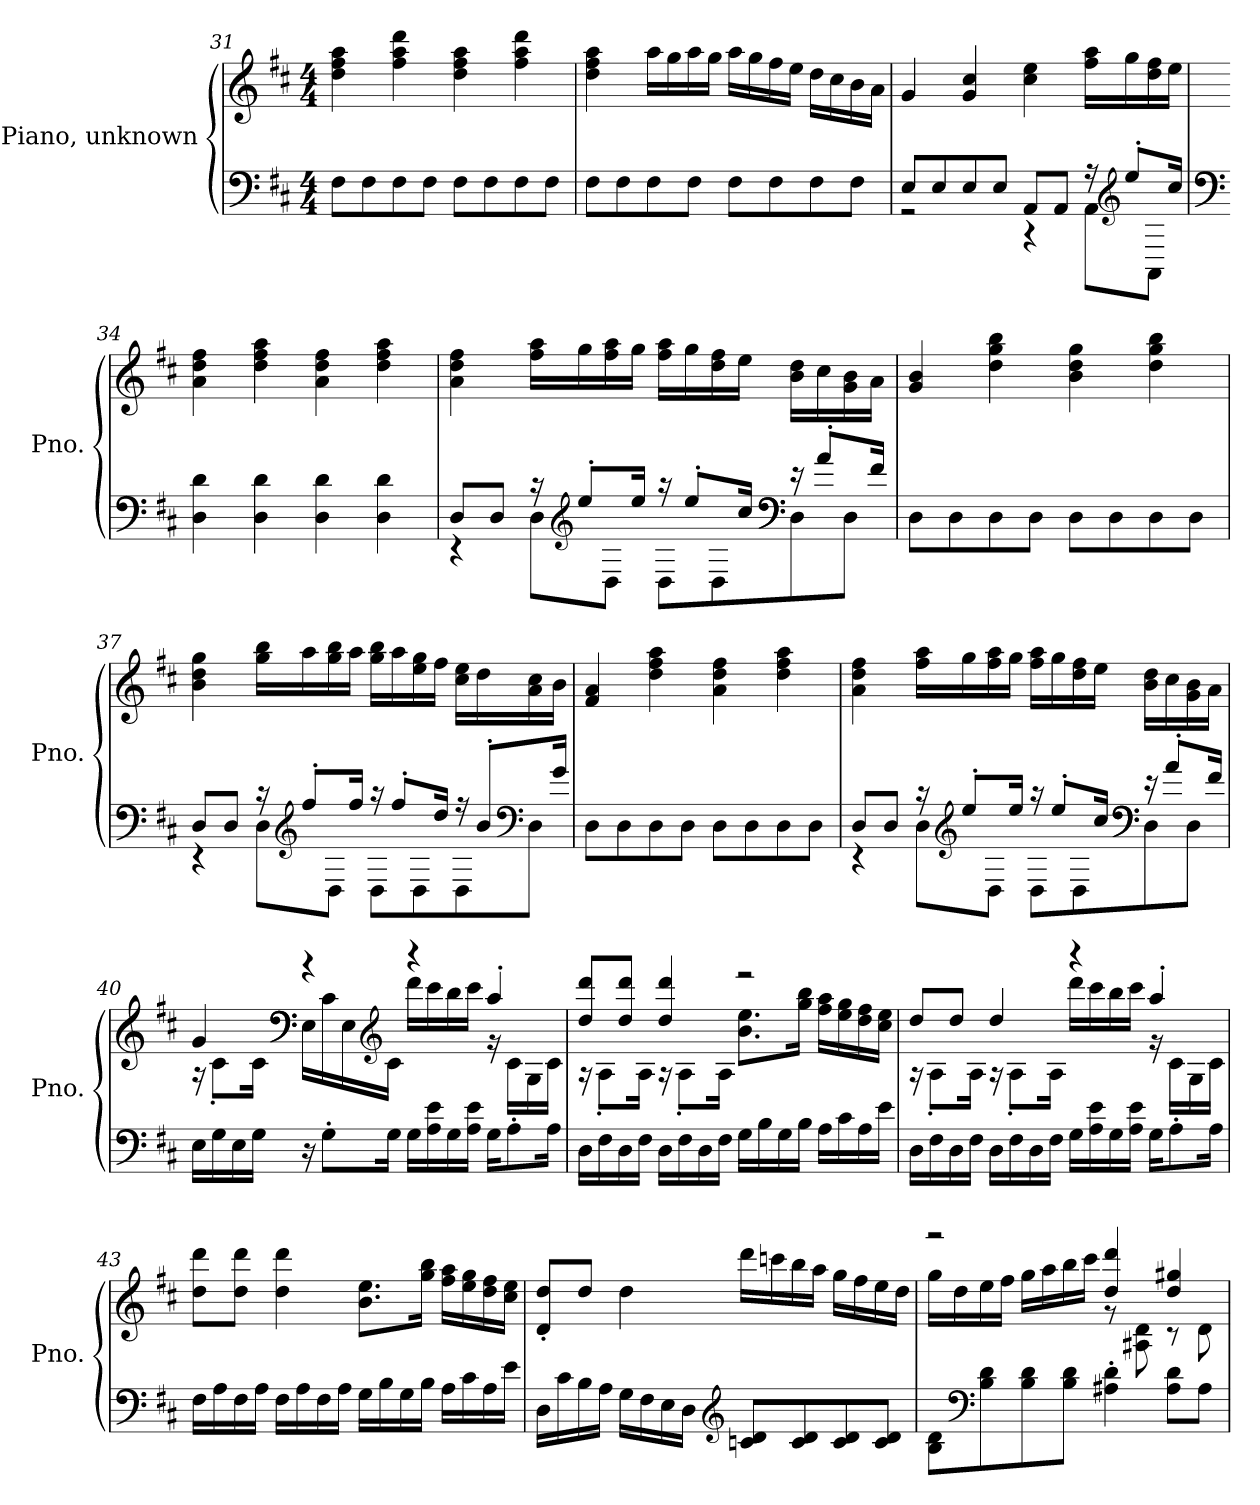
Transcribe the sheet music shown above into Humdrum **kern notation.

**kern	**kern
*part1	*part1
*staff2	*staff1
*I"Piano, unknown	*
*I'Pno.	*
*clefF4	*clefG2
*k[f#c#]	*k[f#c#]
*M4/4	*M4/4
=31	=31
8F#\L	4dd\ 4ff#\ 4aa\
8F#\	.
8F#\	4ff#\ 4aa\ 4ddd\
8F#\J	.
8F#\L	4dd\ 4ff#\ 4aa\
8F#\	.
8F#\	4ff#\ 4aa\ 4ddd\
8F#\J	.
!!LO:PB:g=z
=32	=32
8F#\L	4dd\ 4ff#\ 4aa\
8F#\	.
8F#\	16aa\LL
.	16gg\
8F#\J	16aa\
.	16gg\JJ
8F#\L	16aa\LL
.	16gg\
8F#\	16ff#\
.	16ee\JJ
8F#\	16dd\LL
.	16cc#\
8F#\J	16b\
.	16a\JJ
=33	=33
*^	*
8E/L	2r	4g/
8E/	.	.
8E/	.	4g/ 4cc#/
8E/J	.	.
8AA/L	4r	4cc#\ 4ee\
8AA/J	.	.
16r	8AA\L	16ff#\ 16aa\LL
*clefG2	*	*
8ee'/L	.	16gg\
.	8AA\J	16dd\ 16ff#\
16cc#/Jk	.	16ee\JJ
*v	*v	*
=34	=34
*clefF4	*
4D\ 4d\	4a\ 4dd\ 4ff#\
4D\ 4d\	4dd\ 4ff#\ 4aa\
4D\ 4d\	4a\ 4dd\ 4ff#\
4D\ 4d\	4dd\ 4ff#\ 4aa\
!!LO:LB:g=z
=35	=35
*^	*
8D/L	4r	4a\ 4dd\ 4ff#\
8D/J	.	.
16r	8D\L	16ff#\ 16aa\LL
*clefG2	*	*
8ee'/L	.	16gg\
.	8D\J	16ff#\ 16aa\
16ee/Jk	.	16gg\JJ
16r	8D\L	16ff#\ 16aa\LL
8ee'/L	.	16gg\
.	8D\	16dd\ 16ff#\
16cc#/Jk	.	16ee\JJ
*clefF4	*	*
16r	8D\	16b\ 16dd\LL
8a'/L	.	16cc#\
.	8D\J	16g\ 16b\
16f#/Jk	.	16a\JJ
*v	*v	*
=36	=36
8D\L	4g/ 4b/
8D\	.
8D\	4dd\ 4gg\ 4bb\
8D\J	.
8D\L	4b\ 4dd\ 4gg\
8D\	.
8D\	4dd\ 4gg\ 4bb\
8D\J	.
=37	=37
*^	*
8D/L	4r	4b\ 4dd\ 4gg\
8D/J	.	.
16r	8D\L	16gg\ 16bb\LL
*clefG2	*	*
8ff#'/L	.	16aa\
.	8D\J	16gg\ 16bb\
16ff#/Jk	.	16aa\JJ
16r	8D\L	16gg\ 16bb\LL
8ff#'/L	.	16aa\
.	8D\	16ee\ 16gg\
16dd/Jk	.	16ff#\JJ
16r	8D\	16cc#\ 16ee\LL
8b'/L	.	16dd\
*clefF4	*	*
.	8D\J	16a\ 16cc#\
16g/Jk	.	16b\JJ
*v	*v	*
!!LO:LB:g=z
=38	=38
8D\L	4f#/ 4a/
8D\	.
8D\	4dd\ 4ff#\ 4aa\
8D\J	.
8D\L	4a\ 4dd\ 4ff#\
8D\	.
8D\	4dd\ 4ff#\ 4aa\
8D\J	.
=39	=39
*^	*
8D/L	4r	4a\ 4dd\ 4ff#\
8D/J	.	.
16r	8D\L	16ff#\ 16aa\LL
*clefG2	*	*
8ee'/L	.	16gg\
.	8D\J	16ff#\ 16aa\
16ee/Jk	.	16gg\JJ
16r	8D\L	16ff#\ 16aa\LL
8ee'/L	.	16gg\
.	8D\	16dd\ 16ff#\
16cc#/Jk	.	16ee\JJ
*clefF4	*	*
16r	8D\	16b\ 16dd\LL
8a'/L	.	16cc#\
.	8D\J	16g\ 16b\
16f#/Jk	.	16a\JJ
*v	*v	*
!!LO:LB:g=z
=40	=40
*	*^
16E\LL	4g/	16r
16G\	.	8c#'\L
16E\	.	.
16G\JJ	.	16c#\Jk
*	*clefF4	*
16r	4r	16E\LL
8G'\L	.	16c#\
.	.	16E\
*	*clefG2	*
16G\Jk	.	16c#\JJ
16G\LL	4r	16ddd\LL
16A\ 16e\	.	16ccc#\
16G\	.	16bb\
16A\ 16e\JJ	.	16ccc#\JJ
16G\KL	4aa'/	16r
8A'\	.	16c#\LL
.	.	16G\
16A\Jk	.	16c#\JJ
=41	=41	=41
16D\LL	8dd/ 8ddd/L	16r
16F#\	.	8A'\L
16D\	8dd/ 8ddd/J	.
16F#\JJ	.	16A\Jk
16D\LL	4dd/ 4ddd/	16r
16F#\	.	8A'\L
16D\	.	.
16F#\JJ	.	16A\Jk
16G\LL	2r	8.b\ 8.ee\L
16B\	.	.
16G\	.	.
16B\JJ	.	16gg\ 16bb\Jk
16A\LL	.	16ff#\ 16aa\LL
16c#\	.	16ee\ 16gg\
16A\	.	16dd\ 16ff#\
16e\JJ	.	16cc#\ 16ee\JJ
!!LO:LB:g=z	!!
=42	=42	=42
16D\LL	8dd/L	16r
16F#\	.	8A'\L
16D\	8dd/J	.
16F#\JJ	.	16A\Jk
16D\LL	4dd/	16r
16F#\	.	8A'\L
16D\	.	.
16F#\JJ	.	16A\Jk
16G\LL	4r	16ddd\LL
16A\ 16e\	.	16ccc#\
16G\	.	16bb\
16A\ 16e\JJ	.	16ccc#\JJ
16G\KL	4aa'/	16r
8A'\	.	16c#\LL
.	.	16G\
16A\Jk	.	16c#\JJ
*	*v	*v
=43	=43
16F#\LL	8dd\ 8ddd\L
16A\	.
16F#\	8dd\ 8ddd\J
16A\JJ	.
16F#\LL	4dd\ 4ddd\
16A\	.
16F#\	.
16A\JJ	.
16G\LL	8.b\ 8.ee\L
16B\	.
16G\	.
16B\JJ	16gg\ 16bb\Jk
16A\LL	16ff#\ 16aa\LL
16c#\	16ee\ 16gg\
16A\	16dd\ 16ff#\
16e\JJ	16cc#\ 16ee\JJ
!!LO:LB:g=z
=44	=44
16D\LL	8d/' 8dd/'L
16c#\	.
16B\	8dd/J
16A\JJ	.
16G\LL	4dd\
16F#\	.
16E\	.
16D\JJ	.
*clefG2	*
8cn/ 8d/L	16ddd\LL
.	16cccn\
8c/ 8d/	16bb\
.	16aa\JJ
8c/ 8d/	16gg\LL
.	16ff#\
8c/ 8d/J	16ee\
.	16dd\JJ
=45	=45
*	*^
8B\ 8d\L	2r	16gg\LL
.	.	16dd\
*clefF4	*	*
8B\ 8d\	.	16ee\
.	.	16ff#\JJ
8B\ 8d\	.	16gg\LL
.	.	16aa\
8B\ 8d\J	.	16bb\
.	.	16ccc#\JJ
4A#X\' 4d\'	4dd/ 4ddd/	8r
.	.	8A#X\ 8d\
8A#\ 8d\L	4dd/ 4gg#X/	8r
8A#\J	.	8d\
*	*v	*v
=	=
*-	*-
